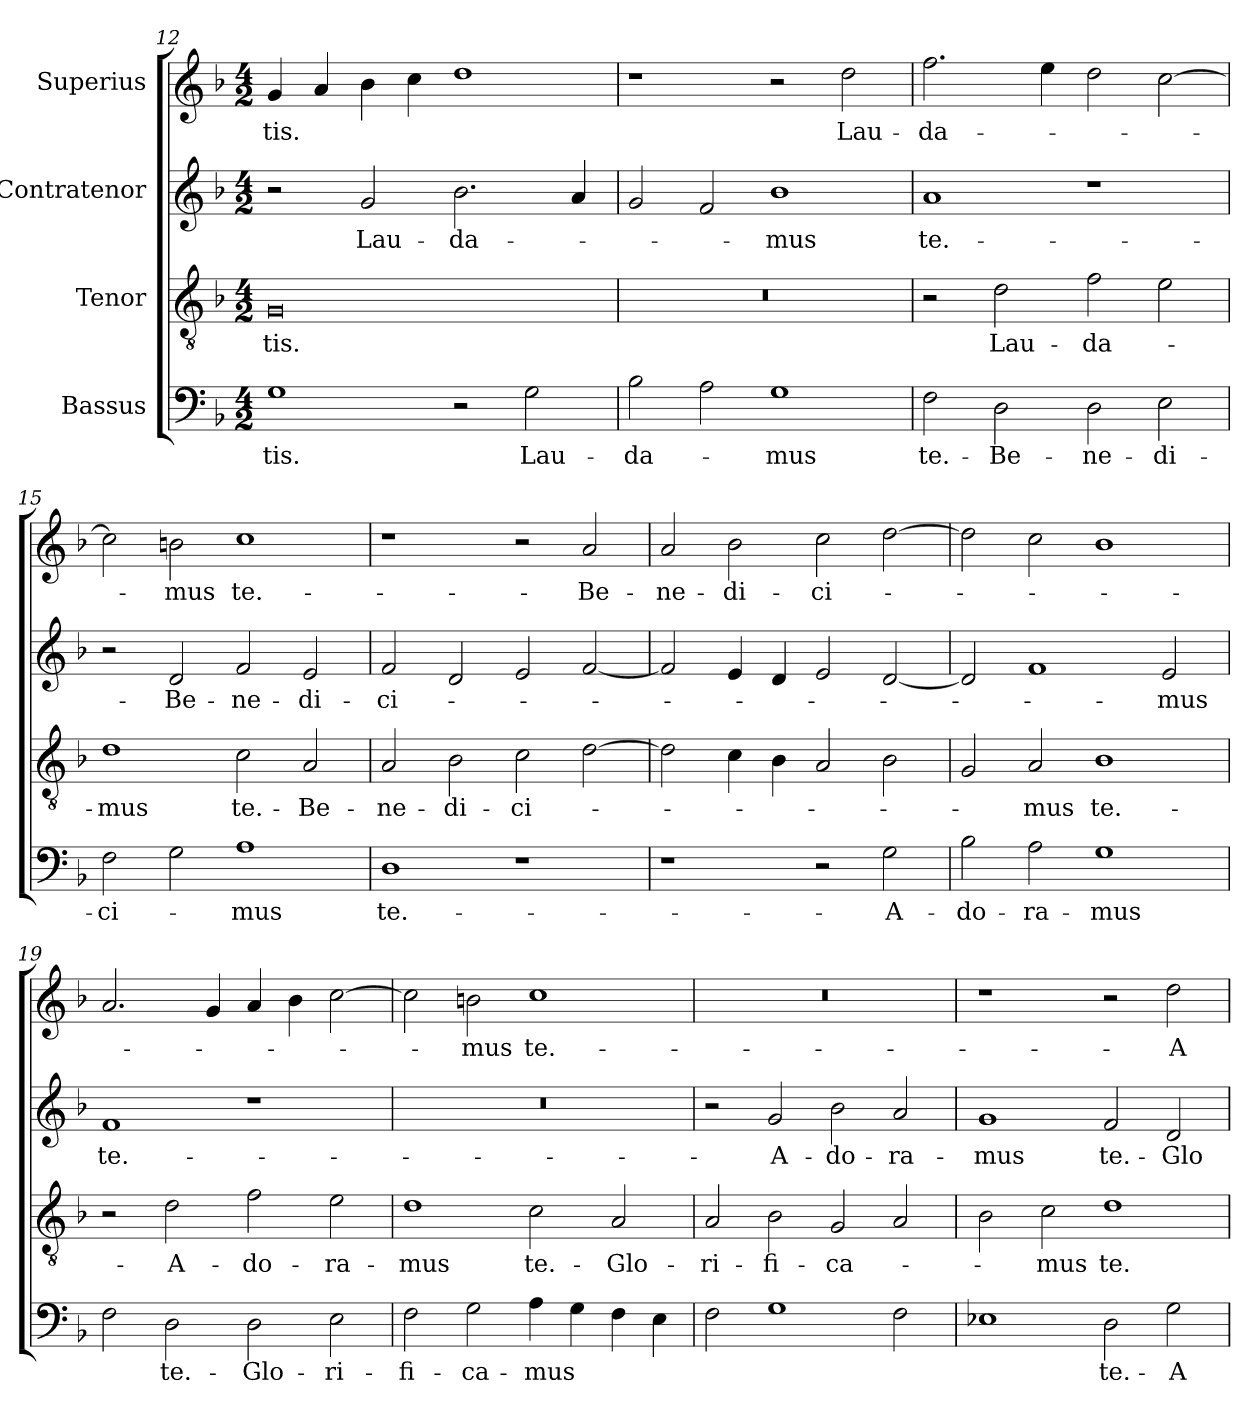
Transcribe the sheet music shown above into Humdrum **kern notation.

**kern	**text	**kern	**text	**kern	**text	**kern	**text
*part4	*part4	*part3	*part3	*part2	*part2	*part1	*part1
*staff4	*staff4	*staff3	*staff3	*staff2	*staff2	*staff1	*staff1
*I"Bassus	*	*I"Tenor	*	*I"Contratenor	*	*I"Superius	*
*clefF4	*	*clefGv2	*	*clefG2	*	*clefG2	*
*k[b-]	*	*k[b-]	*	*k[b-]	*	*k[b-]	*
*M4/2	*	*M4/2	*	*M4/2	*	*M4/2	*
=12	=12	=12	=12	=12	=12	=12	=12
1G\	-tis.	0G/	-tis.	2r	.	4g/	-tis.
.	.	.	.	.	.	4a/	.
.	.	.	.	2g/	Lau-	4b-\	.
.	.	.	.	.	.	4cc\	.
2r	.	.	.	2.b-\	-da-	1dd\	.
2G\	Lau-	.	.	.	.	.	.
.	.	.	.	4a/	.	.	.
=13	=13	=13	=13	=13	=13	=13	=13
2B-\	-da-	0r	.	2g/	.	1r	.
2A\	.	.	.	2f/	.	.	.
1G\	-mus	.	.	1b-\	-mus	2r	.
.	.	.	.	.	.	2dd\	Lau-
=14	=14	=14	=14	=14	=14	=14	=14
2F\	te.-	2r	.	1a/	te.-	2.ff\	-da-
2D\	Be-	2d\	Lau-	.	.	.	.
.	.	.	.	.	.	4ee\	.
2D\	-ne-	2f\	-da-	1r	.	2dd\	.
2E\	-di-	2e\	.	.	.	[2cc\	.
=15	=15	=15	=15	=15	=15	=15	=15
2F\	-ci-	1d\	-mus	2r	.	2cc\]	.
2G\	.	.	.	2d/	Be-	2bn\	-mus
1A\	-mus	2c\	te.-	2f/	-ne-	1cc\	te.-
.	.	2A/	Be-	2e/	-di-	.	.
=16	=16	=16	=16	=16	=16	=16	=16
1D\	te.-	2A/	-ne-	2f/	-ci-	1r	.
.	.	2B-\	-di-	2d/	.	.	.
1r	.	2c\	-ci-	2e/	.	2r	.
.	.	[2d\	.	[2f/	.	2a/	Be-
=17	=17	=17	=17	=17	=17	=17	=17
1r	.	2d\]	.	2f/]	.	2a/	-ne-
.	.	4c\	.	4e/	.	2b-\	-di-
.	.	4B-\	.	4d/	.	.	.
2r	.	2A/	.	2e/	.	2cc\	-ci-
2G\	A-	2B-\	.	[2d/	.	[2dd\	.
=18	=18	=18	=18	=18	=18	=18	=18
2B-\	-do-	2G/	.	2d/]	.	2dd\]	.
2A\	-ra-	2A/	-mus	1f/	.	2cc\	.
1G\	-mus	1B-\	te.-	.	.	1b-\	.
.	.	.	.	2e/	-mus	.	.
=19	=19	=19	=19	=19	=19	=19	=19
2F\	.	2r	.	1f/	te.-	2.a/	.
2D\	te.-	2d\	A-	.	.	.	.
.	.	.	.	.	.	4g/	.
2D\	Glo-	2f\	-do-	1r	.	4a/	.
.	.	.	.	.	.	4b-\	.
2E\	-ri-	2e\	-ra-	.	.	[2cc\	.
=20	=20	=20	=20	=20	=20	=20	=20
2F\	-fi-	1d\	-mus	0r	.	2cc\]	.
2G\	-ca-	.	.	.	.	2bn\	-mus
4A\	-mus	2c\	te.-	.	.	1cc\	te.-
4G\	.	.	.	.	.	.	.
4F\	.	2A/	Glo-	.	.	.	.
4E\	.	.	.	.	.	.	.
=21	=21	=21	=21	=21	=21	=21	=21
2F\	.	2A/	-ri-	2r	.	0r	.
1G\	.	2B-\	-fi-	2g/	A-	.	.
.	.	2G/	-ca-	2b-\	-do-	.	.
2F\	.	2A/	.	2a/	-ra-	.	.
=22	=22	=22	=22	=22	=22	=22	=22
1E-X\	.	2B-\	.	1g/	-mus	1r	.
.	.	2c\	-mus	.	.	.	.
2D\	te.-	1d\	te.-	2f/	te.-	2r	.
2G\	A-	.	.	2d/	Glo-	2dd\	A-
=	=	=	=	=	=	=	=
*-	*-	*-	*-	*-	*-	*-	*-
